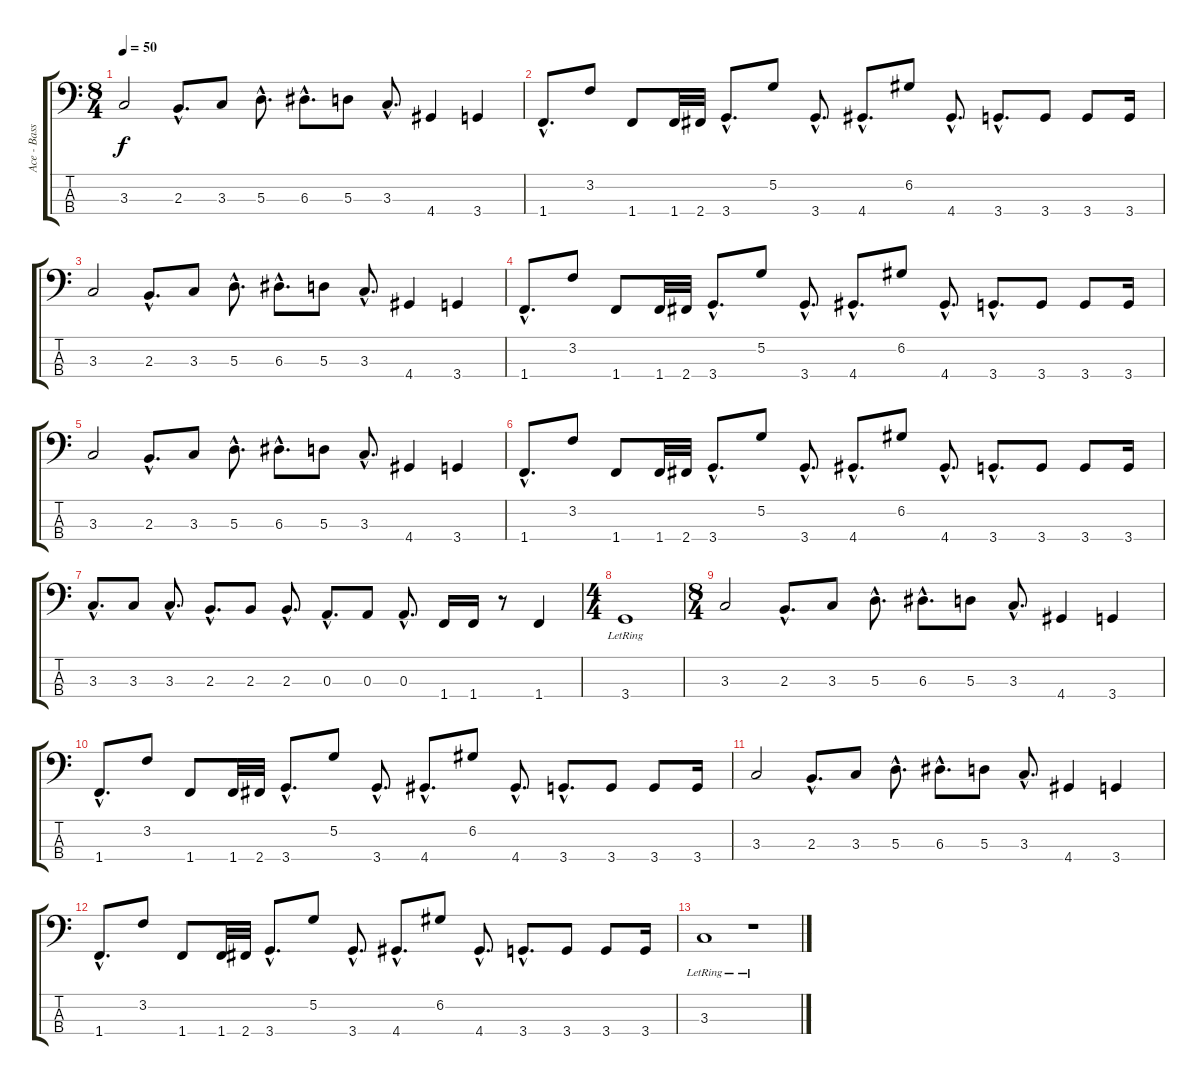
\track ("Ace - Bass" "Ace - Bass") {instrument electricbassfinger}
\staff {score tabs}
\tuning (G2 D2 A1 E1) {hide}
\ts (8 4)
\tempo 50
\clef f4
\ks c
3.3.2{dy f instrument electricbassfinger} 2.3{hac}.8{d} 3.3.8 5.3{hac}.8{d} 6.3{hac}.8{d} 5.3.8 3.3{hac}.8{d} 4.4.4 3.4.4 |
1.4{hac}.8{d} 3.2.8 1.4.8 1.4.32 2.4.32 3.4{hac}.8{d} 5.2.8 3.4{hac}.8{d} 4.4{hac}.8{d} 6.2.8 4.4{hac}.8{d} 3.4{hac}.8{d} 3.4.8 3.4.8 3.4.16 |
3.3.2 2.3{hac}.8{d} 3.3.8 5.3{hac}.8{d} 6.3{hac}.8{d} 5.3.8 3.3{hac}.8{d} 4.4.4 3.4.4 |
1.4{hac}.8{d} 3.2.8 1.4.8 1.4.32 2.4.32 3.4{hac}.8{d} 5.2.8 3.4{hac}.8{d} 4.4{hac}.8{d} 6.2.8 4.4{hac}.8{d} 3.4{hac}.8{d} 3.4.8 3.4.8 3.4.16 |
3.3.2 2.3{hac}.8{d} 3.3.8 5.3{hac}.8{d} 6.3{hac}.8{d} 5.3.8 3.3{hac}.8{d} 4.4.4 3.4.4 |
1.4{hac}.8{d} 3.2.8 1.4.8 1.4.32 2.4.32 3.4{hac}.8{d} 5.2.8 3.4{hac}.8{d} 4.4{hac}.8{d} 6.2.8 4.4{hac}.8{d} 3.4{hac}.8{d} 3.4.8 3.4.8 3.4.16 |
3.3{hac}.8{d} 3.3.8 3.3{hac}.8{d} 2.3{hac}.8{d} 2.3.8 2.3{hac}.8{d} 0.3{hac}.8{d} 0.3.8 0.3{hac}.8{d} 1.4.16 1.4.16 r.8 1.4.4 |
\ts (4 4)
3.4{lr}.1 |
\ts (8 4)
3.3.2 2.3{hac}.8{d} 3.3.8 5.3{hac}.8{d} 6.3{hac}.8{d} 5.3.8 3.3{hac}.8{d} 4.4.4 3.4.4 |
1.4{hac}.8{d} 3.2.8 1.4.8 1.4.32 2.4.32 3.4{hac}.8{d} 5.2.8 3.4{hac}.8{d} 4.4{hac}.8{d} 6.2.8 4.4{hac}.8{d} 3.4{hac}.8{d} 3.4.8 3.4.8 3.4.16 |
3.3.2 2.3{hac}.8{d} 3.3.8 5.3{hac}.8{d} 6.3{hac}.8{d} 5.3.8 3.3{hac}.8{d} 4.4.4 3.4.4 |
1.4{hac}.8{d} 3.2.8 1.4.8 1.4.32 2.4.32 3.4{hac}.8{d} 5.2.8 3.4{hac}.8{d} 4.4{hac}.8{d} 6.2.8 4.4{hac}.8{d} 3.4{hac}.8{d} 3.4.8 3.4.8 3.4.16 |
3.3{lr}.1 r.1
